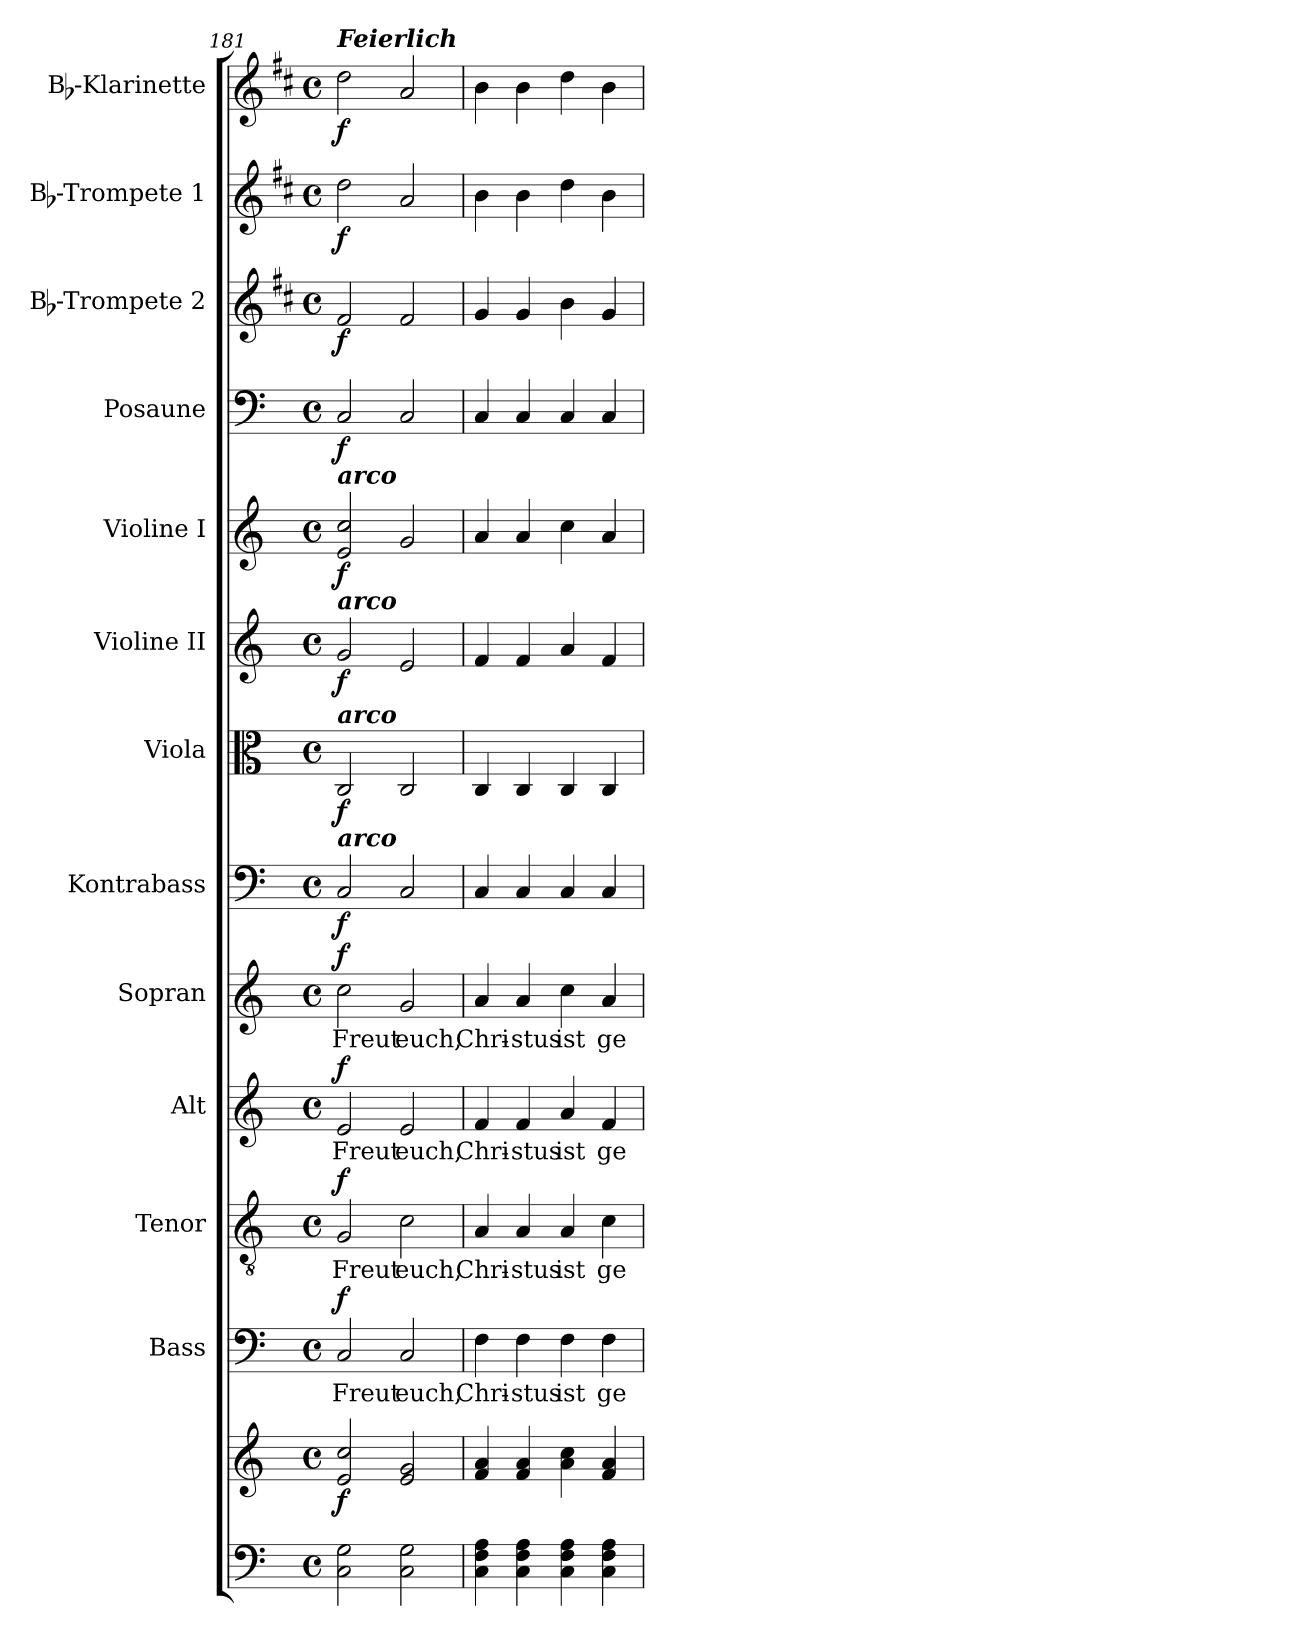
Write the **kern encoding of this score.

**kern	**kern	**dynam	**kern	**text	**dynam	**kern	**text	**dynam	**kern	**text	**dynam	**kern	**text	**dynam	**kern	**dynam	**kern	**dynam	**kern	**dynam	**kern	**dynam	**kern	**dynam	**kern	**dynam	**kern	**dynam	**kern	**dynam
*part13	*part13	*part13	*part12	*part12	*part12	*part11	*part11	*part11	*part10	*part10	*part10	*part9	*part9	*part9	*part8	*part8	*part7	*part7	*part6	*part6	*part5	*part5	*part4	*part4	*part3	*part3	*part2	*part2	*part1	*part1
*staff14	*staff13	*staff13/14	*staff12	*staff12	*staff12	*staff11	*staff11	*staff11	*staff10	*staff10	*staff10	*staff9	*staff9	*staff9	*staff8	*staff8	*staff7	*staff7	*staff6	*staff6	*staff5	*staff5	*staff4	*staff4	*staff3	*staff3	*staff2	*staff2	*staff1	*staff1
*	*	*	*I"Bass	*	*	*I"Tenor	*	*	*I"Alt	*	*	*I"Sopran	*	*	*I"Kontrabass	*	*I"Viola	*	*I"Violine II	*	*I"Violine I	*	*I"Posaune	*	*I"Bb-Trompete 2	*	*I"Bb-Trompete 1	*	*I"Bb-Klarinette	*
*	*	*	*I'B.	*	*	*I'T.	*	*	*I'A.	*	*	*I'S.	*	*	*I'Kb.	*	*I'Vla.	*	*I'Vl. II	*	*I'Vl. I	*	*I'Pos.	*	*I'Bb Trp. 2	*	*I'Bb Trp. 1	*	*I'Bb Kl.	*
!!LO:PB:g=z
*clefF4	*clefG2	*	*clefF4	*	*	*clefGv2	*	*	*clefG2	*	*	*clefG2	*	*	*clefF4	*	*clefC3	*	*clefG2	*	*clefG2	*	*clefF4	*	*clefG2	*	*clefG2	*	*clefG2	*
*	*	*	*	*	*	*	*	*	*	*	*	*	*	*	*ITrd7c12	*	*	*	*	*	*	*	*	*	*ITrd1c2	*	*ITrd1c2	*	*ITrd1c2	*
*k[]	*k[]	*	*k[]	*	*	*k[]	*	*	*k[]	*	*	*k[]	*	*	*k[]	*	*k[]	*	*k[]	*	*k[]	*	*k[]	*	*k[]	*	*k[]	*	*k[]	*
*C:	*C:	*	*C:	*	*	*C:	*	*	*C:	*	*	*C:	*	*	*C:	*	*C:	*	*C:	*	*C:	*	*C:	*	*C:	*	*C:	*	*C:	*
*M4/4	*M4/4	*	*M4/4	*	*	*M4/4	*	*	*M4/4	*	*	*M4/4	*	*	*M4/4	*	*M4/4	*	*M4/4	*	*M4/4	*	*M4/4	*	*M4/4	*	*M4/4	*	*M4/4	*
*met(c)	*met(c)	*	*met(c)	*	*	*met(c)	*	*	*met(c)	*	*	*met(c)	*	*	*met(c)	*	*met(c)	*	*met(c)	*	*met(c)	*	*met(c)	*	*met(c)	*	*met(c)	*	*met(c)	*
=181	=181	=181	=181	=181	=181	=181	=181	=181	=181	=181	=181	=181	=181	=181	=181	=181	=181	=181	=181	=181	=181	=181	=181	=181	=181	=181	=181	=181	=181	=181
!	!	!	!	!	!	!	!	!	!	!	!	!	!	!	!	!	!	!	!	!	!	!	!	!	!	!	!	!	!LO:TX:a:Bi:t=Feierlich	!
!	!	!	!	!	!	!	!	!	!	!	!	!	!	!	!	!	!	!	!	!	!LO:TX:a:Bi:t=arco	!	!	!	!	!	!	!	!	!
!	!	!	!	!	!	!	!	!	!	!	!	!	!	!	!	!	!	!	!LO:TX:a:Bi:t=arco	!	!	!	!	!	!	!	!	!	!	!
!	!	!	!	!	!	!	!	!	!	!	!	!	!	!	!	!	!LO:TX:a:Bi:t=arco	!	!	!	!	!	!	!	!	!	!	!	!	!
!	!	!	!	!	!	!	!	!	!	!	!	!	!	!	!LO:TX:a:Bi:t=arco	!	!	!	!	!	!	!	!	!	!	!	!	!	!	!
!	!	!LO:DY:b	!	!LO:LY:b	!LO:DY:a	!	!LO:LY:b	!LO:DY:a	!	!LO:LY:b	!LO:DY:a	!	!LO:LY:b	!LO:DY:a	!	!LO:DY:b	!	!LO:DY:b	!	!LO:DY:b	!	!LO:DY:b	!	!LO:DY:b	!	!LO:DY:b	!	!LO:DY:b	!	!LO:DY:b
2C\ 2G\	2e/ 2cc/	f	2C/	Freut	f	2G/	Freut	f	2e/	Freut	f	2cc\	Freut	f	2CC/	f	2C/	f	2g/	f	2e/ 2cc/	f	2C/	f	2e/	f	2cc\	f	2cc\	f
!	!	!	!	!LO:LY:b	!	!	!LO:LY:b	!	!	!LO:LY:b	!	!	!LO:LY:b	!	!	!	!	!	!	!	!	!	!	!	!	!	!	!	!	!
2C\ 2G\	2e/ 2g/	.	2C/	euch,	.	2c\	euch,	.	2e/	euch,	.	2g/	euch,	.	2CC/	.	2C/	.	2e/	.	2g/	.	2C/	.	2e/	.	2g/	.	2g/	.
=182	=182	=182	=182	=182	=182	=182	=182	=182	=182	=182	=182	=182	=182	=182	=182	=182	=182	=182	=182	=182	=182	=182	=182	=182	=182	=182	=182	=182	=182	=182
!	!	!	!	!LO:LY:b	!	!	!LO:LY:b	!	!	!LO:LY:b	!	!	!LO:LY:b	!	!	!	!	!	!	!	!	!	!	!	!	!	!	!	!	!
4C\ 4F\ 4A\	4f/ 4a/	.	4F\	Chri-	.	4A/	Chri-	.	4f/	Chri-	.	4a/	Chri-	.	4CC/	.	4C/	.	4f/	.	4a/	.	4C/	.	4f/	.	4a\	.	4a\	.
!	!	!	!	!LO:LY:b	!	!	!LO:LY:b	!	!	!LO:LY:b	!	!	!LO:LY:b	!	!	!	!	!	!	!	!	!	!	!	!	!	!	!	!	!
4C\ 4F\ 4A\	4f/ 4a/	.	4F\	-stus	.	4A/	-stus	.	4f/	-stus	.	4a/	-stus	.	4CC/	.	4C/	.	4f/	.	4a/	.	4C/	.	4f/	.	4a\	.	4a\	.
!	!	!	!	!LO:LY:b	!	!	!LO:LY:b	!	!	!LO:LY:b	!	!	!LO:LY:b	!	!	!	!	!	!	!	!	!	!	!	!	!	!	!	!	!
4C\ 4F\ 4A\	4a\ 4cc\	.	4F\	ist	.	4A/	ist	.	4a/	ist	.	4cc\	ist	.	4CC/	.	4C/	.	4a/	.	4cc\	.	4C/	.	4a\	.	4cc\	.	4cc\	.
!	!	!	!	!LO:LY:b	!	!	!LO:LY:b	!	!	!LO:LY:b	!	!	!LO:LY:b	!	!	!	!	!	!	!	!	!	!	!	!	!	!	!	!	!
4C\ 4F\ 4A\	4f/ 4a/	.	4F\	ge-	.	4c\	ge-	.	4f/	ge-	.	4a/	ge-	.	4CC/	.	4C/	.	4f/	.	4a/	.	4C/	.	4f/	.	4a\	.	4a\	.
=	=	=	=	=	=	=	=	=	=	=	=	=	=	=	=	=	=	=	=	=	=	=	=	=	=	=	=	=	=	=
*-	*-	*-	*-	*-	*-	*-	*-	*-	*-	*-	*-	*-	*-	*-	*-	*-	*-	*-	*-	*-	*-	*-	*-	*-	*-	*-	*-	*-	*-	*-
